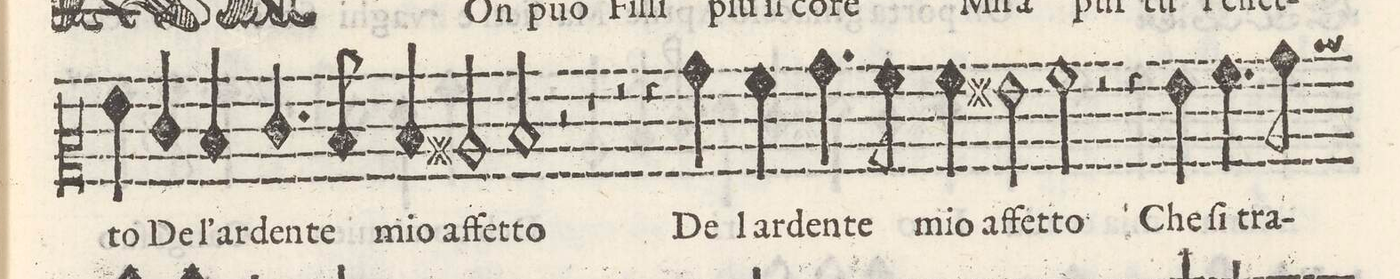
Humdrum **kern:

**kern	**text
*I"Quinto	*
*clefC2	*
*k[]	*
*M2/1	*
4g\	-to
4e/	De
4d/	l'ar-
4.e/	-den-
8d/	-te
4d/	mio
2c#X/	affet-
=8-	=8-
2d/	-to
2r	.
1r	.
=9-	=9-
2r	.
4r	.
4b\	De
4a\	l ar-
4.b\	-den-
8a\	-te
4a\	mio
=10-	=10-
2g#X\	affet-
2a\	-to
2r	.
4r	.
4g#\	Che
=11-	=11-
4.a\	ſi
8b\	tra-
*-	*-
